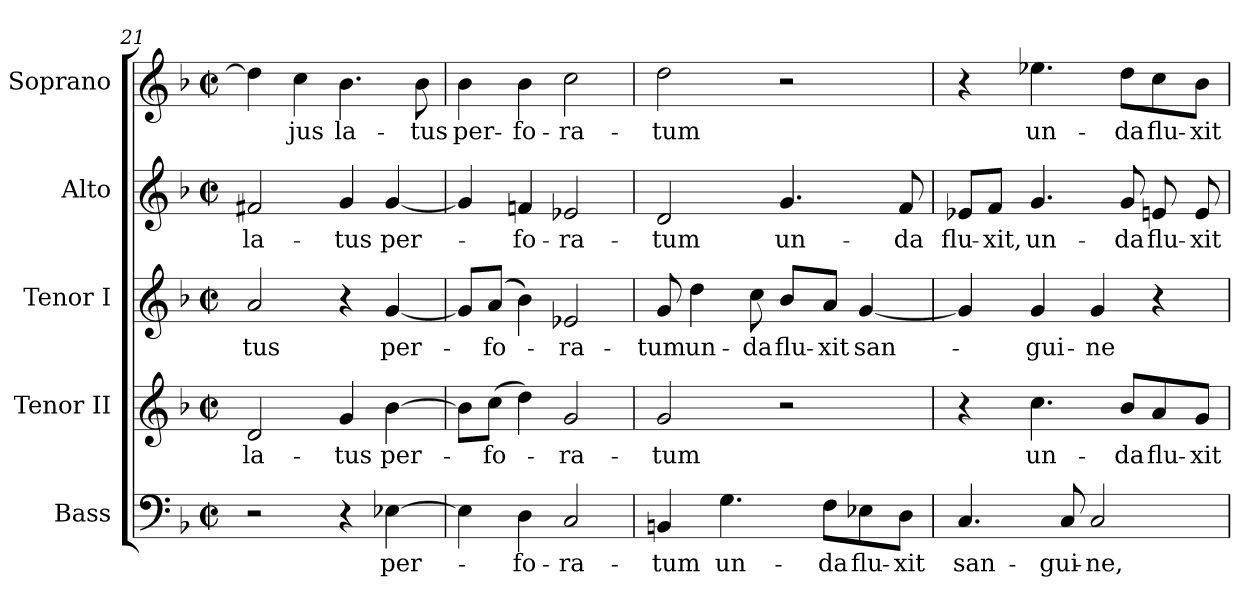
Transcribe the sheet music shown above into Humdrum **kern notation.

**kern	**text	**kern	**text	**kern	**text	**kern	**text	**kern	**text
*part5	*part5	*part4	*part4	*part3	*part3	*part2	*part2	*part1	*part1
*staff5	*staff5	*staff4	*staff4	*staff3	*staff3	*staff2	*staff2	*staff1	*staff1
*I"Bass	*	*I"Tenor II	*	*I"Tenor I	*	*I"Alto	*	*I"Soprano	*
*I'B.	*	*I'T. II	*	*I'T. I	*	*I'A.	*	*I'S.	*
*clefF4	*	*clefG2	*	*clefG2	*	*clefG2	*	*clefG2	*
*	*	*ITrd7c12	*	*ITrd7c12	*	*	*	*	*
*k[b-]	*	*k[b-]	*	*k[b-]	*	*k[b-]	*	*k[b-]	*
*F:	*	*F:	*	*F:	*	*F:	*	*F:	*
*M2/2	*	*M2/2	*	*M2/2	*	*M2/2	*	*M2/2	*
*met(c|)	*	*met(c|)	*	*met(c|)	*	*met(c|)	*	*met(c|)	*
=21	=21	=21	=21	=21	=21	=21	=21	=21	=21
!	!	!	!LO:LY:b:color=#000000	!	!	!	!	!	!
!	!	!	!	!	!LO:LY:b:color=#000000	!	!	!	!
!	!	!	!	!	!	!	!LO:LY:b:color=#000000	!	!
2r	.	2Di/	la-	2Ai/	-tus	2f#Xi/	la-	4ddi\]	.
!	!	!	!	!	!	!	!	!	!LO:LY:b:color=#000000
.	.	.	.	.	.	.	.	4cci\	-jus
!	!	!	!LO:LY:b:color=#000000	!	!	!	!	!	!
!	!	!	!	!	!	!	!LO:LY:b:color=#000000	!	!
!	!	!	!	!	!	!	!	!	!LO:LY:b:color=#000000
4r	.	4Gi/	-tus	4r	.	4gi/	-tus	4.b-i\	la-
!	!LO:LY:b:color=#000000	!	!	!	!	!	!	!	!
!	!	!	!LO:LY:b:color=#000000	!	!	!	!	!	!
!	!	!	!	!	!LO:LY:b:color=#000000	!	!	!	!
!	!	!	!	!	!	!	!LO:LY:b:color=#000000	!	!
[>4E-Xi\	per-	[>4B-i\	per-	[<4Gi/	per-	[<4gi/	per-	.	.
!	!	!	!	!	!	!	!	!	!LO:LY:b:color=#000000
.	.	.	.	.	.	.	.	8b-i\	-tus
!!LO:PB:g=z
=22	=22	=22	=22	=22	=22	=22	=22	=22	=22
!	!	!	!	!	!	!	!	!	!LO:LY:b:color=#000000
4E-i\]	.	8B-i\L]	.	8Gi/L]	.	4gi/]	.	4b-i\	per-
!	!	!	!LO:LY:b:color=#000000	!	!	!	!	!	!
!	!	!	!	!	!LO:LY:b:color=#000000	!	!	!	!
.	.	(8ci\J	-fo-	(8Ai/J	-fo-	.	.	.	.
!	!LO:LY:b:color=#000000	!	!	!	!	!	!	!	!
!	!	!	!	!	!	!	!LO:LY:b:color=#000000	!	!
!	!	!	!	!	!	!	!	!	!LO:LY:b:color=#000000
4Di\	-fo-	4di\)	.	4B-i\)	.	4fni/	-fo-	4b-i\	-fo-
!	!LO:LY:b:color=#000000	!	!	!	!	!	!	!	!
!	!	!	!LO:LY:b:color=#000000	!	!	!	!	!	!
!	!	!	!	!	!LO:LY:b:color=#000000	!	!	!	!
!	!	!	!	!	!	!	!LO:LY:b:color=#000000	!	!
!	!	!	!	!	!	!	!	!	!LO:LY:b:color=#000000
2Ci/	-ra-	2Gi/	-ra-	2E-Xi/	-ra-	2e-Xi/	-ra-	2cci\	-ra-
=23	=23	=23	=23	=23	=23	=23	=23	=23	=23
!	!LO:LY:b:color=#000000	!	!	!	!	!	!	!	!
!	!	!	!LO:LY:b:color=#000000	!	!	!	!	!	!
!	!	!	!	!	!LO:LY:b:color=#000000	!	!	!	!
!	!	!	!	!	!	!	!LO:LY:b:color=#000000	!	!
!	!	!	!	!	!	!	!	!	!LO:LY:b:color=#000000
4BBni/	-tum	2Gi/	-tum	8Gi/	-tum	2di/	-tum	2ddi\	-tum
!	!	!	!	!	!LO:LY:b:color=#000000	!	!	!	!
.	.	.	.	4di\	un-	.	.	.	.
!	!LO:LY:b:color=#000000	!	!	!	!	!	!	!	!
4.Gi\	un-	.	.	.	.	.	.	.	.
!	!	!	!	!	!LO:LY:b:color=#000000	!	!	!	!
.	.	.	.	8ci\	-da	.	.	.	.
!	!	!	!	!	!LO:LY:b:color=#000000	!	!	!	!
!	!	!	!	!	!	!	!LO:LY:b:color=#000000	!	!
.	.	2r	.	8B-i/L	flu-	4.gi/	un-	2r	.
!	!LO:LY:b:color=#000000	!	!	!	!	!	!	!	!
!	!	!	!	!	!LO:LY:b:color=#000000	!	!	!	!
8Fi\L	-da	.	.	8Ai/J	-xit	.	.	.	.
!	!LO:LY:b:color=#000000	!	!	!	!	!	!	!	!
!	!	!	!	!	!LO:LY:b:color=#000000	!	!	!	!
8E-Xi\	flu-	.	.	[<4Gi/	san-	.	.	.	.
!	!LO:LY:b:color=#000000	!	!	!	!	!	!	!	!
!	!	!	!	!	!	!	!LO:LY:b:color=#000000	!	!
8Di\J	-xit	.	.	.	.	8fi/	-da	.	.
=24	=24	=24	=24	=24	=24	=24	=24	=24	=24
!	!LO:LY:b:color=#000000	!	!	!	!	!	!	!	!
!	!	!	!	!	!	!	!LO:LY:b:color=#000000	!	!
4.Ci/	san-	4r	.	4Gi/]	.	8e-Xi/L	flu-	4r	.
!	!	!	!	!	!	!	!LO:LY:b:color=#000000	!	!
.	.	.	.	.	.	8fi/J	-xit,	.	.
!	!	!	!LO:LY:b:color=#000000	!	!	!	!	!	!
!	!	!	!	!	!LO:LY:b:color=#000000	!	!	!	!
!	!	!	!	!	!	!	!LO:LY:b:color=#000000	!	!
!	!	!	!	!	!	!	!	!	!LO:LY:b:color=#000000
.	.	4.ci\	un-	4Gi/	-gui-	4.gi/	un-	4.ee-Xi\	un-
!	!LO:LY:b:color=#000000	!	!	!	!	!	!	!	!
8Ci/	-gui-	.	.	.	.	.	.	.	.
!	!LO:LY:b:color=#000000	!	!	!	!	!	!	!	!
!	!	!	!	!	!LO:LY:b:color=#000000	!	!	!	!
2Ci/	-ne,	.	.	4Gi/	-ne	.	.	.	.
!	!	!	!LO:LY:b:color=#000000	!	!	!	!	!	!
!	!	!	!	!	!	!	!LO:LY:b:color=#000000	!	!
!	!	!	!	!	!	!	!	!	!LO:LY:b:color=#000000
.	.	8B-i/L	-da	.	.	8gi/	-da	8ddi\L	-da
!	!	!	!LO:LY:b:color=#000000	!	!	!	!	!	!
!	!	!	!	!	!	!	!LO:LY:b:color=#000000	!	!
!	!	!	!	!	!	!	!	!	!LO:LY:b:color=#000000
.	.	8Ai/	flu-	4r	.	8eni/	flu-	8cci\	flu-
!	!	!	!LO:LY:b:color=#000000	!	!	!	!	!	!
!	!	!	!	!	!	!	!LO:LY:b:color=#000000	!	!
!	!	!	!	!	!	!	!	!	!LO:LY:b:color=#000000
.	.	8Gi/J	-xit	.	.	8ei/	-xit	8b-i\J	-xit
=	=	=	=	=	=	=	=	=	=
*-	*-	*-	*-	*-	*-	*-	*-	*-	*-
